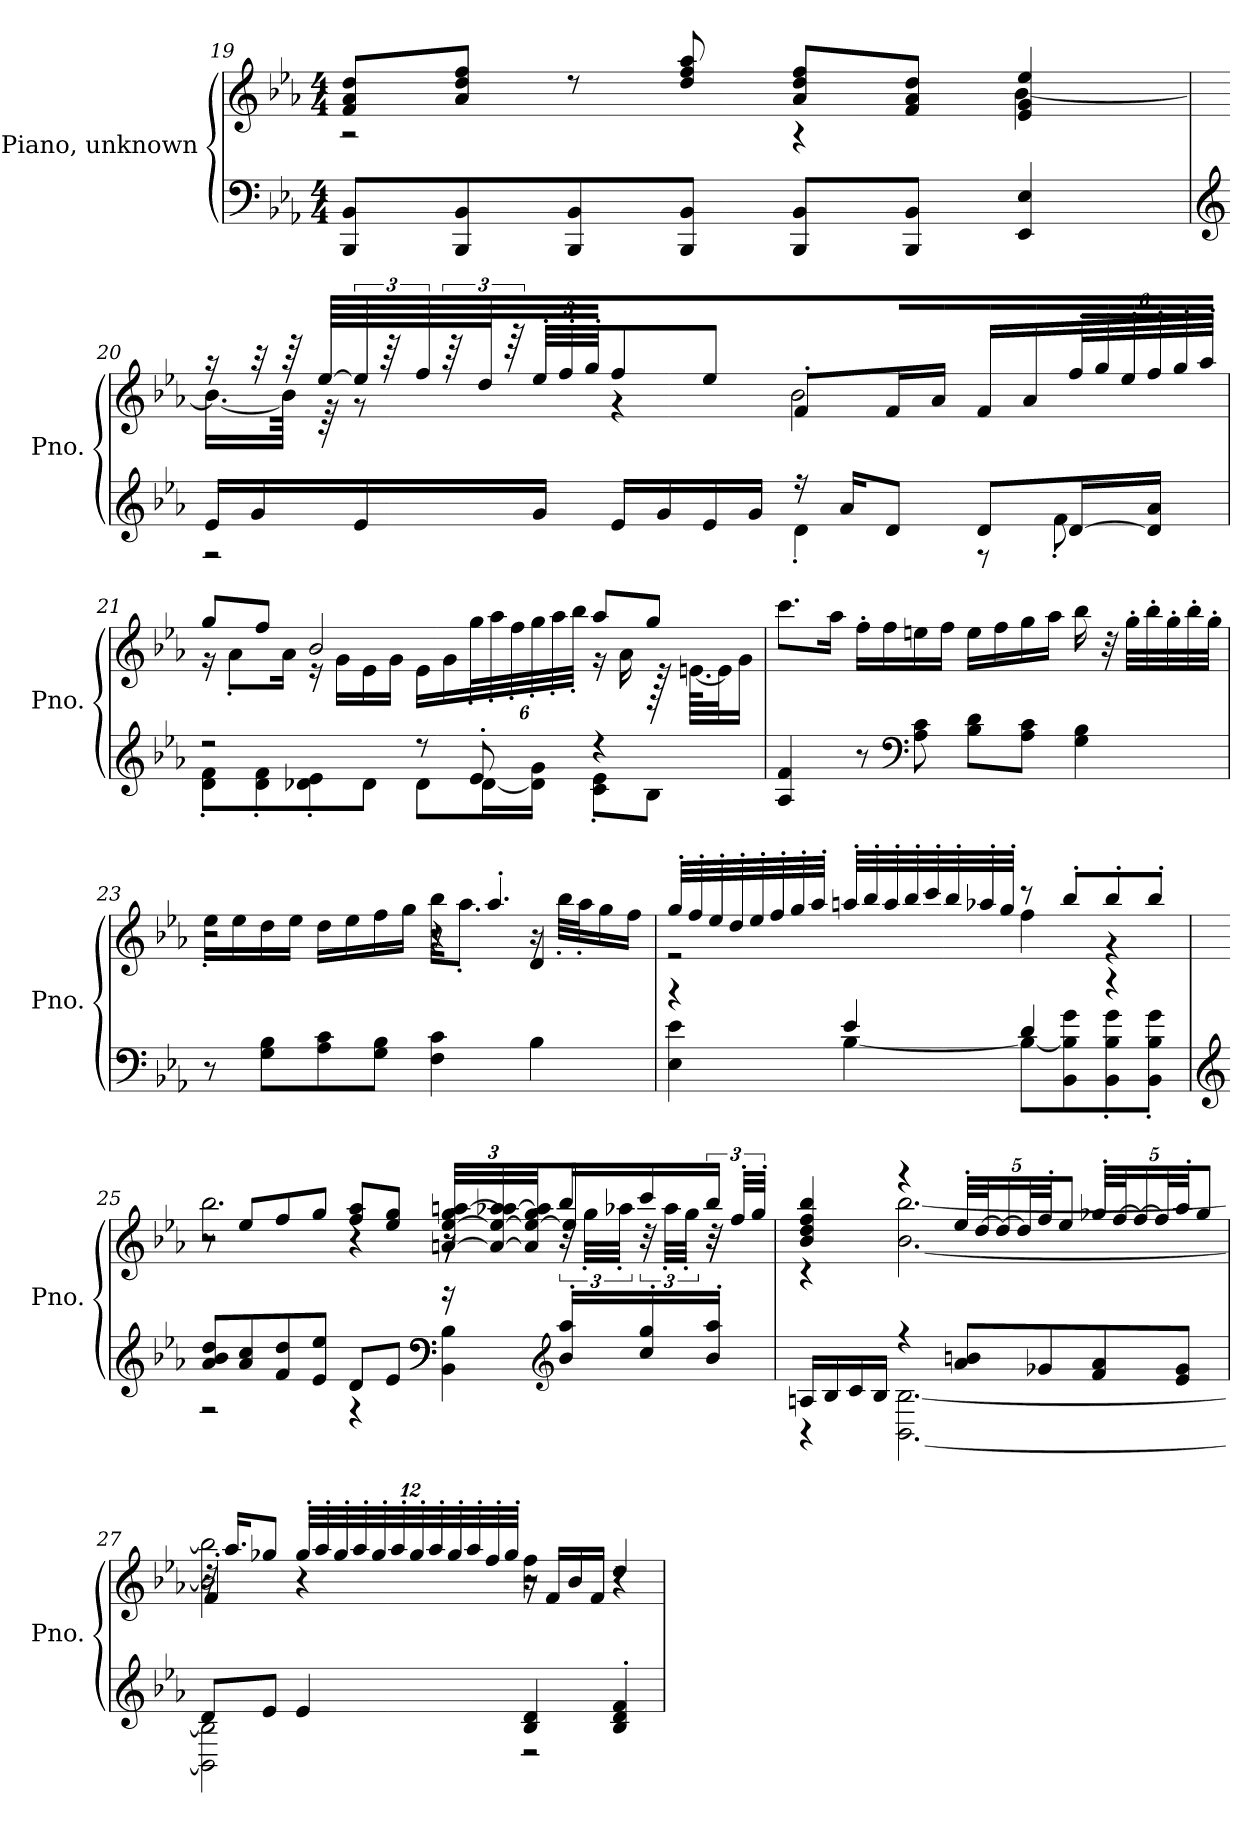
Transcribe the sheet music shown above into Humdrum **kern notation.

**kern	**kern
*part1	*part1
*staff2	*staff1
*I"Piano, unknown	*
*I'Pno.	*
*clefF4	*clefG2
*k[b-e-a-]	*k[b-e-a-]
*M4/4	*M4/4
=19	=19
*	*^
8BBB-/ 8BB-/L	8f/ 8a-/ 8dd/L	2r
8BBB-/ 8BB-/	8a-/ 8dd/ 8ff/J	.
8BBB-/ 8BB-/	8r	.
8BBB-/ 8BB-/J	8dd/ 8ff/ 8aa-/	.
8BBB-/ 8BB-/L	8a-/ 8dd/ 8ff/L	4r
8BBB-/ 8BB-/J	8f/ 8a-/ 8dd/J	.
4EE-/ 4E-/	4e-/ 4g/ 4ee-/	[4b-\
!!LO:LB:g=z	!!
=20	=20	=20
*clefG2	*	*
*^	*	*
16e-/LL	2r	16r	16.b-\LL_
16g/	.	32r	.
.	.	64r	64b-\JJkk]
.	.	[64ee-/LLLL	64r
16e-/	.	96ee-/JJJJ]	8r
.	.	96r	.
.	.	96ff/	.
.	.	96r	.
.	.	96dd/	.
.	.	96r	.
*	*	*Xbrackettup	*
16g/JJ	.	48ee-'/LLL	.
.	.	48ff'/	.
.	.	48gg'/JJ	.
16e-/LL	.	8ff/	4r
16g/	.	.	.
16e-/	.	8ee-/J	.
16g/JJ	.	.	.
16r	4d'\	8f'/L	2b-\
16a-/KL	.	.	.
8d/J	.	16f/L	.
.	.	16a-/JJ	.
8d/L	8r	16f/LL	.
.	.	16a-/	.
[16d/L	8f'\	48ff'/L	.
.	.	48gg'/	.
.	.	48ee-'/	.
16d/] 16a-/JJ	.	48ff'/	.
.	.	48gg'/	.
.	.	48aa-'/JJJ	.
!!LO:PB:g=z	!!
=21	=21	=21	=21
2r	8d\' 8f\'L	8gg/L	16r
.	.	.	8a-'\L
.	8d\' 8f\'	8ff/J	.
.	.	.	16a-\Jk
.	8d-X\' 8e-\'	2b-/	16r
.	.	.	16g\LL
.	8d-\J	.	16e-\
.	.	.	16g\JJ
8r	8d-\L	.	16e-\LL
.	.	.	16g\
8e-'/	[16d-\L	.	48gg'\L
.	.	.	48aa-'\
.	.	.	48ff'\
.	16d-\] 16g\JJ	.	48gg'\
.	.	.	48aa-'\
.	.	.	48bb-'\JJJ
4r	8c\' 8e-\'L	8aa-/L	16r
.	.	.	16a-\
.	8B-\J	8gg/J	128r
.	.	.	[64.en\KLLL
.	.	.	32e\J]
.	.	.	16g\JJ
*v	*v	*	*
*	*v	*v
=22	=22
4A-/ 4f/	8.ccc\L
.	16aa-\Jk
8r	16ff'\LL
.	16ff\
*clefF4	*
8A-\ 8c\	16een\
.	16ff\JJ
8B-\ 8d\L	16ee\LL
.	16ff\
8A-\ 8c\J	16gg\
.	16aa-\JJ
4G\ 4B-\	16bb-\
.	32r
.	32gg'\LLL
.	32bb-'\
.	32gg'\
.	32bb-'\
.	32gg'\JJJ
!!LO:LB:g=z
=23	=23
*	*^
*	*	*^
8r	2r	16ee-'\LL	2r
.	.	16ee-\	.
8G\ 8B-\L	.	16dd\	.
.	.	16ee-\JJ	.
8A-\ 8c\	.	16dd\LL	.
.	.	16ee-\	.
8G\ 8B-\J	.	16ff\	.
.	.	16gg\JJ	.
4F\ 4c\	8r	16bb-\KL	4r
.	.	8.aa-'\J	.
.	4.aa-'/	.	.
4B-\	.	16r	4d/
.	.	32bb-'\LLL	.
.	.	32aa-'\J	.
.	.	16gg\	.
.	.	16ff\JJ	.
*	*	*v	*v
=24	=24	=24
*^	*	*
4r	4E-\ 4e-\	32gg'/LLL	2r
.	.	32ff'/	.
.	.	32ee-'/	.
.	.	32dd'/	.
.	.	32ee-'/	.
.	.	32ff'/	.
.	.	32gg'/	.
.	.	32aa-'/JJJ	.
4e-/	[4B-\	32aan'/LLL	.
.	.	32bb-'/	.
.	.	32aa'/	.
.	.	32bb-'/	.
.	.	32ccc'/	.
.	.	32bb-'/	.
.	.	32aa-X'/	.
.	.	32gg'/JJJ	.
4d/	8B-\L_	8r	4ff\
.	8BB-\ 8B-\] 8g\	8bb-'/L	.
4r	8BB-\' 8B-\' 8g\'	8bb-'/	4r
.	8BB-\' 8B-\' 8g\'J	8bb-'/J	.
*	*	*v	*v
!!LO:LB:g=z
=25	=25	=25
*clefG2	*	*
*	*	*^
*	*	*	*^
8a-/ 8b-/ 8dd/L	2r	2r	2.bb-\	8r
8a-/ 8cc/	.	.	.	8ee-/L
8f/ 8dd/	.	.	.	8ff/
8e-/ 8ee-/J	.	.	.	8gg/J
8d/L	4r	4r	.	8ff/ 8aa-/L
8e-/J	.	.	.	8ee-/ 8gg/J
*clefF4	*	*	*	*
16r	4BB-\ 4B-\	16r	16r	[48an/ [48ee-/ 48gg/ [48aan/LLL
.	.	.	.	48a/_ 48ee-/_ 48aa-X/ 48aa/_
.	.	.	.	48a/] 48ee-/_ 48gg/ 48aa/]JJ
*clefG2	*	*	*	*
*	*	*	*brackettup	*
16b-/' 16aa-/'LL	.	16bb-/LL	48r	8ee-/J]
.	.	.	48gg'\LLL	.
.	.	.	48aa-X'\JJJ	.
16cc/' 16gg/'	.	16ccc/	48r	.
.	.	.	48aa-'\LLL	.
.	.	.	48gg'\JJJ	.
16b-/' 16aa-/'JJ	.	16bb-/JJ	16r	48r
.	.	.	.	48ff'/LLL
.	.	.	.	48gg'/JJJ
*	*	*	*v	*v
!!LO:LB:g=z
=26	=26	=26	=26
16An/LL	4r	4b-/ 4dd/ 4ff/ 4bb-/	4r
16B-/	.	.	.
16c/	.	.	.
16B-/JJ	.	.	.
4r	[2.BB-\ [2.B-\	4r	[2.b-\ [2.bb-\
*	*	*Xbrackettup	*
8a-/ 8bn/L	.	40ee-'/LLL	.
.	.	[40dd/J	.
.	.	20dd/_	.
.	.	40dd/L]	.
8g-X/	.	40ff'/JJ	.
.	.	10ee-/J	.
8f/ 8a-/	.	40gg-X'/LLL	.
.	.	[40ff/J	.
.	.	20ff/_	.
.	.	40ff/L]	.
8e-/ 8g-/J	.	40aa-'/JJ	.
.	.	10gg-/J	.
!!LO:LB:g=z
=27	=27	=27	=27
*	*	*	*^
8d/L	2BB-\] 2B-\]	32r	2b-\] 2bb-\]	4f'/
.	.	16.aa-/KL	.	.
8e-/J	.	8gg-X/J	.	.
4e-/	.	48gg-'/LLL	.	4r
.	.	48aa-'/	.	.
.	.	48gg-'/	.	.
.	.	48aa-'/	.	.
.	.	48gg-'/	.	.
.	.	48aa-'/	.	.
.	.	48gg-'/	.	.
.	.	48aa-'/	.	.
.	.	48gg-'/	.	.
.	.	48aa-'/	.	.
.	.	48ff'/	.	.
.	.	48gg-'/JJJ	.	.
4B-/ 4d/	2r	16r	4ff\	2r
.	.	16f/LL	.	.
.	.	16b-/	.	.
.	.	16f/JJ	.	.
4B-/' 4d/' 4f/'	.	4dd/	4r	.
*v	*v	*	*	*
*	*v	*v	*v
=	=
*-	*-
